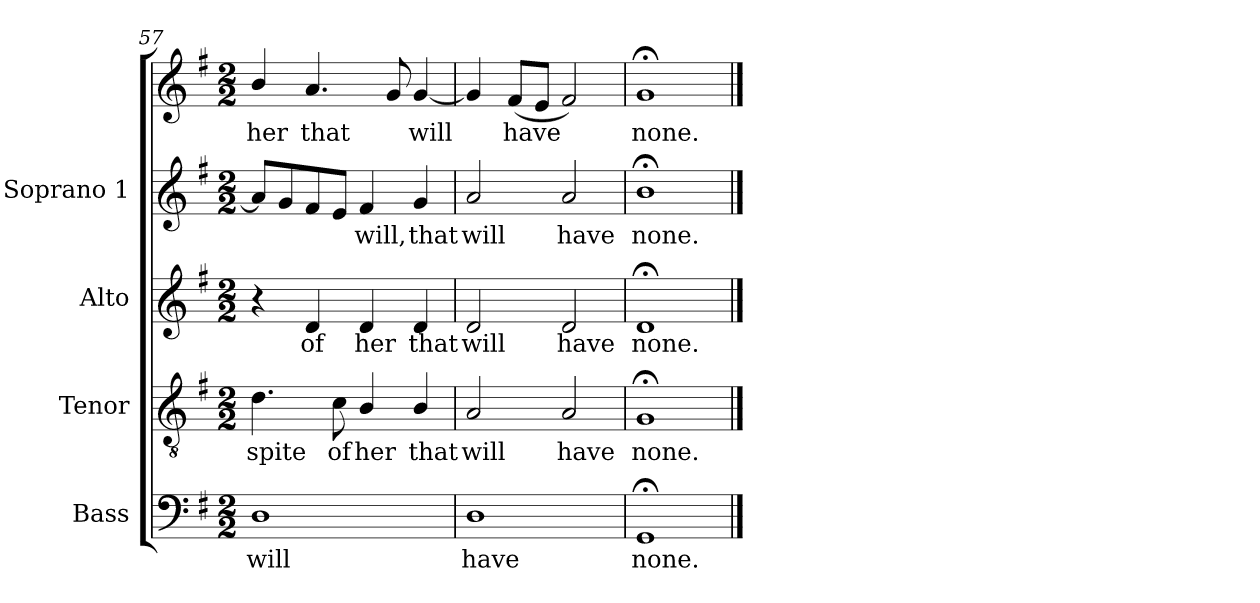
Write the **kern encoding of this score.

**kern	**text	**kern	**text	**kern	**text	**kern	**text	**kern	**text
*part4	*part4	*part3	*part3	*part2	*part2	*part1	*part1	*part1	*part1
*staff5	*staff5	*staff4	*staff4	*staff3	*staff3	*staff2	*staff2	*staff1	*staff1
*I"Bass	*	*I"Tenor	*	*I"Alto	*	*I"Soprano 1	*	*	*
*I'B	*	*I'T	*	*I'A	*	*I'S	*	*	*
*clefF4	*	*clefGv2	*	*clefG2	*	*clefG2	*	*clefG2	*
*k[f#]	*	*k[f#]	*	*k[f#]	*	*k[f#]	*	*k[f#]	*
*G:	*	*G:	*	*G:	*	*G:	*	*G:	*
*M2/2	*	*M2/2	*	*M2/2	*	*M2/2	*	*M2/2	*
=57	=57	=57	=57	=57	=57	=57	=57	=57	=57
!	!LO:LY:b	!	!LO:LY:b	!	!	!	!	!	!LO:LY:b
1D	will	4.d	spite	4r	.	8aL]	.	4b/	her
.	.	.	.	.	.	8g	.	.	.
!	!	!	!	!	!LO:LY:b	!	!	!	!LO:LY:b
.	.	.	.	4d	of	8f#	.	4.a	that
!	!	!	!LO:LY:b	!	!	!	!	!	!
.	.	8c	of	.	.	8eJ	.	.	.
!	!	!	!LO:LY:b	!	!LO:LY:b	!	!LO:LY:b	!	!
.	.	4B/	her	4d	her	4f#	will,	.	.
.	.	.	.	.	.	.	.	8g	.
!	!	!	!LO:LY:b	!	!LO:LY:b	!	!LO:LY:b	!	!LO:LY:b
.	.	4B/	that	4d	that	4g	that	[4g	will
=58	=58	=58	=58	=58	=58	=58	=58	=58	=58
!	!LO:LY:b	!	!LO:LY:b	!	!LO:LY:b	!	!LO:LY:b	!	!
1D	have	2A	will	2d	will	2a	will	4g]	.
!	!	!	!	!	!	!	!	!	!LO:LY:b
.	.	.	.	.	.	.	.	(<8f#L	have
.	.	.	.	.	.	.	.	8eJ	.
!	!	!	!LO:LY:b	!	!LO:LY:b	!	!LO:LY:b	!	!
.	.	2A	have	2d	have	2a	have	2f#)	.
=59	=59	=59	=59	=59	=59	=59	=59	=59	=59
!	!LO:LY:b	!	!LO:LY:b	!	!LO:LY:b	!	!LO:LY:b	!	!LO:LY:b
1GG;<	none.	1G;<	none.	1d;<	none.	1b;<	none.	1g;<	none.
==	==	==	==	==	==	==	==	==	==
*-	*-	*-	*-	*-	*-	*-	*-	*-	*-
